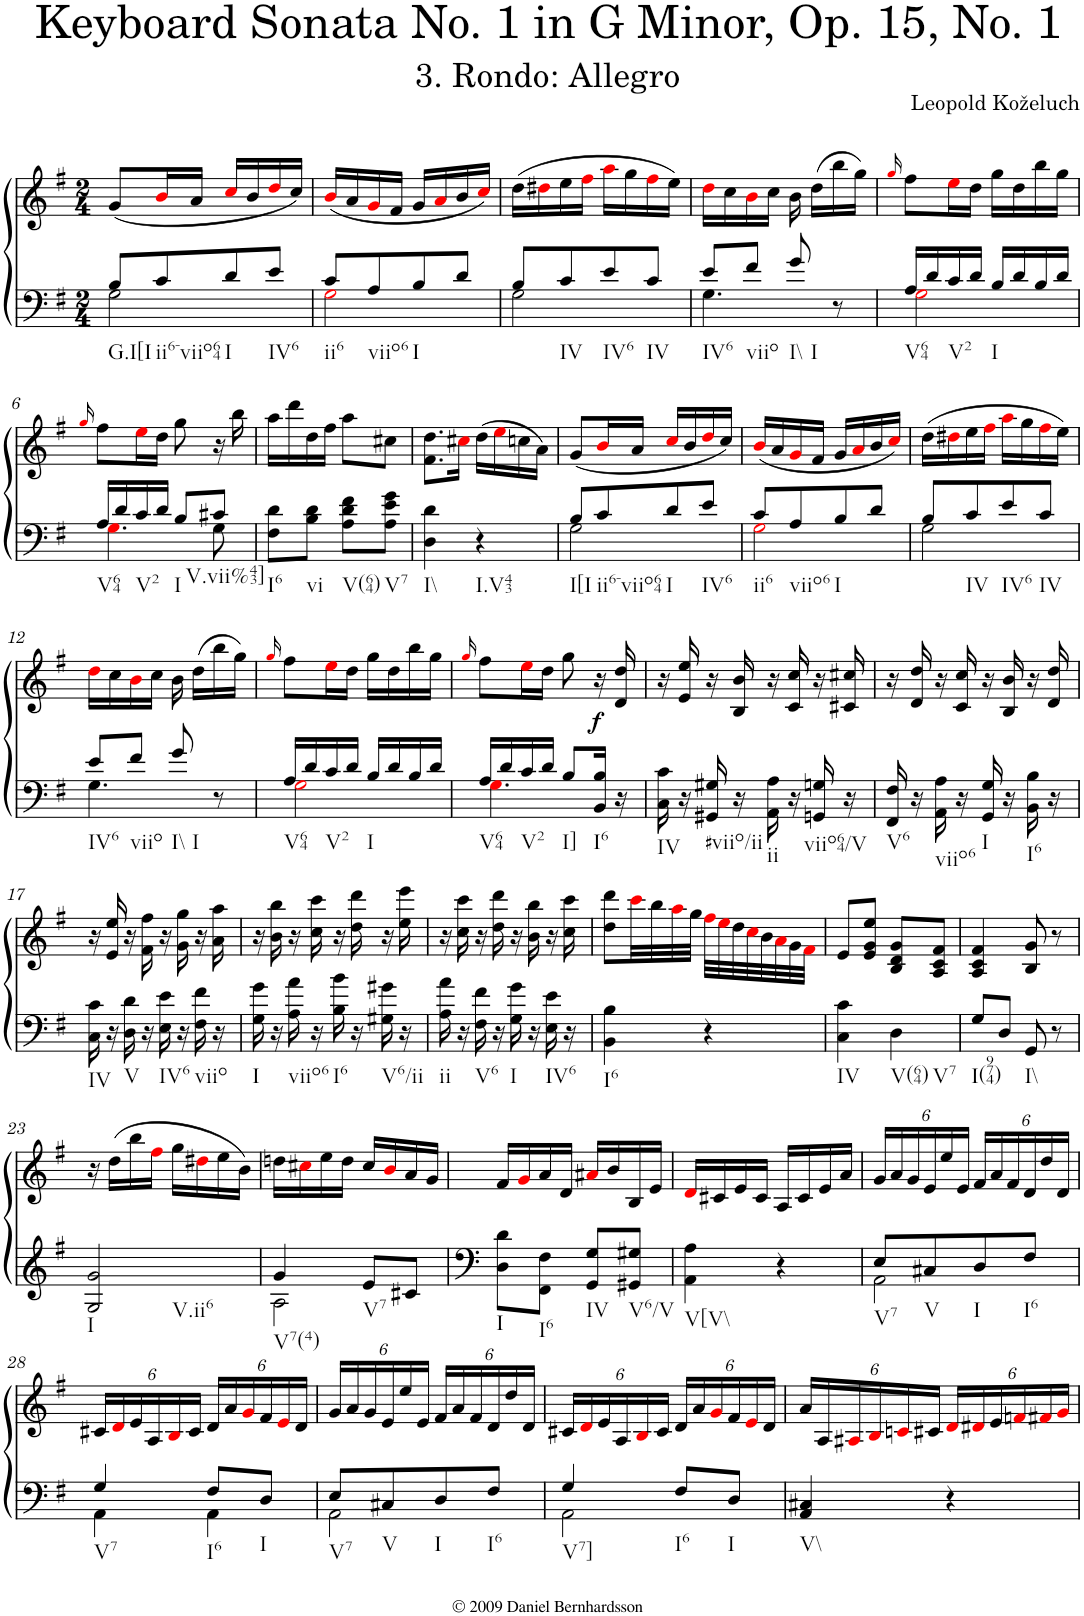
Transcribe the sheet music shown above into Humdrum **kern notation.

**kern	**kern	**dynam
*part1	*part1	*part1
*staff2	*staff1	*staff1/2
*I"Piano	*	*
*I'Pno.	*	*
*clefF4	*clefG2	*
*k[f#]	*k[f#]	*
*G:	*G:	*
*M2/4	*M2/4	*
=1	=1	=1
*^	*	*
!LO:TX:b:t=G.I[I	!	!	!
8B/L	2G\	(8g/L	.
!LO:TX:b:t=ii6-viio64	!	!	!
8c/	.	16bi/L	.
.	.	16a/JJ	.
!LO:TX:b:t=I	!	!	!
8d/	.	16cci/LL	.
.	.	16b/	.
!LO:TX:b:t=IV6	!	!	!
8e/J	.	16ddi/	.
.	.	16cc/JJ)	.
=2	=2	=2	=2
!LO:TX:b:t=ii6	!	!	!
8c/L	2Gi\	(16bi/LL	.
.	.	16a/	.
!LO:TX:b:t=viio6	!	!	!
8A/	.	16gi/	.
.	.	16f#/JJ	.
!LO:TX:b:t=I	!	!	!
8B/	.	16g/LL	.
.	.	16ai/	.
8d/J	.	16b/	.
.	.	16cci/JJ)	.
=3	=3	=3	=3
8B/L	2G\	(16dd\LL	.
.	.	16dd#Xi\	.
!LO:TX:b:t=IV	!	!	!
8c/	.	16ee\	.
.	.	16ff#i\JJ	.
!LO:TX:b:t=IV6	!	!	!
8e/	.	16aai\LL	.
.	.	16gg\	.
!LO:TX:b:t=IV	!	!	!
8c/J	.	16ff#i\	.
.	.	16ee\JJ)	.
=4	=4	=4	=4
!LO:TX:b:t=IV6	!	!	!
8e/L	4.G\	16ddi\LL	.
.	.	16cc\	.
!LO:TX:b:t=viio	!	!	!
8f#/J	.	16bi\	.
.	.	16cc\JJ	.
!LO:TX:b:t=I\\	!	!	!
!LO:TX:b:t=I	!	!	!
8g/	.	16b\	.
.	.	(16dd\LL	.
8r	8ryy	16bb\	.
.	.	16gg\JJ)	.
=5	=5	=5	=5
.	.	16qggi/	.
!LO:TX:b:t=V64	!	!	!
16A/LL	2Gi\	8ff#\L	.
16d/	.	.	.
!LO:TX:b:t=V2	!	!	!
16c/	.	16eei\L	.
16d/JJ	.	16dd\JJ	.
!LO:TX:b:t=I	!	!	!
16B/LL	.	16gg\LL	.
16d/	.	16dd\	.
16B/	.	16bb\	.
16d/JJ	.	16gg\JJ	.
!!LO:LB:g=z
=6	=6	=6	=6
.	.	16qggi/	.
!LO:TX:b:t=V64	!	!	!
16A/LL	4.Gi\	8ff#\L	.
16d/	.	.	.
!LO:TX:b:t=V2	!	!	!
16c/	.	16eei\L	.
16d/JJ	.	16dd\JJ	.
!LO:TX:b:t=I	!	!	!
8B/L	.	8gg\	.
!LO:TX:b:t=V.vii%43]	!	!	!
8c#X/J	8G\	16r	.
.	.	16bb\	.
*v	*v	*	*
=7	=7	=7
!LO:TX:b:t=I6	!	!
8F#\ 8d\L	16aa\LL	.
.	16ddd\	.
!LO:TX:b:t=vi	!	!
8B\ 8d\J	16dd\	.
.	16ff#\JJ	.
!LO:TX:b:t=V(64)	!	!
8A\ 8d\ 8f#\L	8aa\L	.
!LO:TX:b:t=V7	!	!
8A\ 8e\ 8g\J	8cc#X\J	.
=8	=8	=8
!LO:TX:b:t=I\\	!	!
4D\ 4d\	8.f#\ 8.dd\L	.
.	16cc#Xi\Jk	.
!LO:TX:b:t=I.V43	!	!
4r	(16dd\LL	.
.	16eei\	.
.	16ccn\	.
.	16a\JJ)	.
=9	=9	=9
*^	*	*
!LO:TX:b:t=I[I	!	!	!
8B/L	2G\	(8g/L	.
!LO:TX:b:t=ii6-viio64	!	!	!
8c/	.	16bi/L	.
.	.	16a/JJ	.
!LO:TX:b:t=I	!	!	!
8d/	.	16cci/LL	.
.	.	16b/	.
!LO:TX:b:t=IV6	!	!	!
8e/J	.	16ddi/	.
.	.	16cc/JJ)	.
=10	=10	=10	=10
!LO:TX:b:t=ii6	!	!	!
8c/L	2Gi\	(16bi/LL	.
.	.	16a/	.
!LO:TX:b:t=viio6	!	!	!
8A/	.	16gi/	.
.	.	16f#/JJ	.
!LO:TX:b:t=I	!	!	!
8B/	.	16g/LL	.
.	.	16ai/	.
8d/J	.	16b/	.
.	.	16cci/JJ)	.
=11	=11	=11	=11
8B/L	2G\	(16dd\LL	.
.	.	16dd#Xi\	.
!LO:TX:b:t=IV	!	!	!
8c/	.	16ee\	.
.	.	16ff#i\JJ	.
!LO:TX:b:t=IV6	!	!	!
8e/	.	16aai\LL	.
.	.	16gg\	.
!LO:TX:b:t=IV	!	!	!
8c/J	.	16ff#i\	.
.	.	16ee\JJ)	.
!!LO:LB:g=z
=12	=12	=12	=12
!LO:TX:b:t=IV6	!	!	!
8e/L	4.G\	16ddi\LL	.
.	.	16cc\	.
!LO:TX:b:t=viio	!	!	!
8f#/J	.	16bi\	.
.	.	16cc\JJ	.
!LO:TX:b:t=I\\	!	!	!
!LO:TX:b:t=I	!	!	!
8g/	.	16b\	.
.	.	(16dd\LL	.
8r	8ryy	16bb\	.
.	.	16gg\JJ)	.
=13	=13	=13	=13
.	.	16qggi/	.
!LO:TX:b:t=V64	!	!	!
16A/LL	2Gi\	8ff#\L	.
16d/	.	.	.
!LO:TX:b:t=V2	!	!	!
16c/	.	16eei\L	.
16d/JJ	.	16dd\JJ	.
!LO:TX:b:t=I	!	!	!
16B/LL	.	16gg\LL	.
16d/	.	16dd\	.
16B/	.	16bb\	.
16d/JJ	.	16gg\JJ	.
=14	=14	=14	=14
.	.	16qggi/	.
!LO:TX:b:t=V64	!	!	!
16A/LL	4.Gi\	8ff#\L	.
16d/	.	.	.
!LO:TX:b:t=V2	!	!	!
16c/	.	16eei\L	.
16d/JJ	.	16dd\JJ	.
!LO:TX:b:t=I]	!	!	!
8B/L	.	8gg\	.
!LO:TX:b:t=I6	!	!	!
!	!	!	!LO:DY:b
16BB/ 16B/Jk	8ryy	16r	f
16r	.	16d/ 16dd/	.
*v	*v	*	*
=15	=15	=15
!LO:TX:b:t=IV	!	!
16C\ 16c\	16r	.
16r	16e/ 16ee/	.
!LO:TX:b:t=#viio/ii	!	!
16GG#X/ 16G#X/	16r	.
16r	16B/ 16b/	.
!LO:TX:b:t=ii	!	!
16AA\ 16A\	16r	.
16r	16c/ 16cc/	.
!LO:TX:b:t=viio64/V	!	!
16GGn/ 16Gn/	16r	.
16r	16c#X/ 16cc#X/	.
=16	=16	=16
!LO:TX:b:t=V6	!	!
16FF#/ 16F#/	16r	.
16r	16d/ 16dd/	.
!LO:TX:b:t=viio6	!	!
16AA\ 16A\	16r	.
16r	16c/ 16cc/	.
!LO:TX:b:t=I	!	!
16GG/ 16G/	16r	.
16r	16B/ 16b/	.
!LO:TX:b:t=I6	!	!
16BB\ 16B\	16r	.
16r	16d/ 16dd/	.
!!LO:LB:g=z
=17	=17	=17
!LO:TX:b:t=IV	!	!
16C\ 16c\	16r	.
16r	16e/ 16ee/	.
!LO:TX:b:t=V	!	!
16D\ 16d\	16r	.
16r	16f#\ 16ff#\	.
!LO:TX:b:t=IV6	!	!
16E\ 16e\	16r	.
16r	16g\ 16gg\	.
!LO:TX:b:t=viio	!	!
16F#\ 16f#\	16r	.
16r	16a\ 16aa\	.
=18	=18	=18
!LO:TX:b:t=I	!	!
16G\ 16g\	16r	.
16r	16b\ 16bb\	.
!LO:TX:b:t=viio6	!	!
16A\ 16a\	16r	.
16r	16cc\ 16ccc\	.
!LO:TX:b:t=I6	!	!
16B\ 16b\	16r	.
16r	16dd\ 16ddd\	.
!LO:TX:b:t=V6/ii	!	!
16G#X\ 16g#X\	16r	.
16r	16ee\ 16eee\	.
=19	=19	=19
!LO:TX:b:t=ii	!	!
16A\ 16a\	16r	.
16r	16cc\ 16ccc\	.
!LO:TX:b:t=V6	!	!
16F#\ 16f#\	16r	.
16r	16dd\ 16ddd\	.
!LO:TX:b:t=I	!	!
16G\ 16g\	16r	.
16r	16b\ 16bb\	.
!LO:TX:b:t=IV6	!	!
16E\ 16e\	16r	.
16r	16cc\ 16ccc\	.
=20	=20	=20
!LO:TX:b:t=I6	!	!
4BB\ 4B\	8dd\ 8ddd\L	.
.	32ccci\LL	.
.	32bb\	.
.	32aai\	.
.	32gg\JJJ	.
4r	32ff#i\LLL	.
.	32eei\	.
.	32dd\	.
.	32cci\	.
.	32b\	.
.	32ai\	.
.	32g\	.
.	32f#i\JJJ	.
=21	=21	=21
!LO:TX:b:t=IV	!	!
4C\ 4c\	8e/L	.
.	8e/ 8g/ 8ee/J	.
!LO:TX:b:t=V(64)	!	!
!LO:TX:b:t=V7	!	!
4D\	8B/ 8d/ 8g/L	.
.	8A/ 8c/ 8f#/J	.
=22	=22	=22
!LO:TX:b:t=I(974)	!	!
8G/L	4A/ 4c/ 4f#/	.
8D/J	.	.
!LO:TX:b:t=I\\	!	!
8GG/	8B/ 8g/	.
8r	8r	.
!!LO:LB:g=z
=23	=23	=23
!LO:TX:b:t=I	!	!
!LO:TX:b:t=V.ii6	!	!
2G/ 2g/	16r	.
.	(16dd\LL	.
.	16bb\	.
.	16ff#i\JJ	.
.	16gg\LL	.
.	16dd#Xi\	.
.	16ee\	.
.	16b\JJ)	.
=24	=24	=24
*^	*	*
!LO:TX:b:t=V7(4)	!	!	!
4g/	2A\	16ddn\LL	.
.	.	16cc#Xi\	.
.	.	16ee\	.
.	.	16dd\JJ	.
!LO:TX:b:t=V7	!	!	!
8e/L	.	16cc#/LL	.
.	.	16bi/	.
8c#X/J	.	16a/	.
.	.	16g/JJ	.
*v	*v	*	*
=25	=25	=25
!LO:TX:b:t=I	!	!
8D\ 8d\L	16f#/LL	.
.	16gi/	.
!LO:TX:b:t=I6	!	!
8FF#\ 8F#\J	16a/	.
.	16d/JJ	.
!LO:TX:b:t=IV	!	!
8GG/ 8G/L	16a#Xi/LL	.
.	16b/	.
!LO:TX:b:t=V6/V	!	!
8GG#X/ 8G#X/J	16B/	.
.	16e/JJ	.
=26	=26	=26
!LO:TX:b:t=V[V\\	!	!
4AA\ 4A\	16di/LL	.
.	16c#X/	.
.	16e/	.
.	16c#/JJ	.
4r	16A/LL	.
.	16c#/	.
.	16e/	.
.	16a/JJ	.
=27	=27	=27
*^	*	*
*	*	*Xbrackettup	*
!LO:TX:b:t=V7	!	!	!
8E/L	2AA\	24g/LL	.
.	.	24a/	.
.	.	24g/	.
!LO:TX:b:t=V	!	!	!
8C#X/	.	24e/	.
.	.	24ee/	.
.	.	24e/JJ	.
!LO:TX:b:t=I	!	!	!
8D/	.	24f#/LL	.
.	.	24a/	.
.	.	24f#/	.
!LO:TX:b:t=I6	!	!	!
8F#/J	.	24d/	.
.	.	24dd/	.
.	.	24d/JJ	.
!!LO:LB:g=z
=28	=28	=28	=28
!LO:TX:b:t=V7	!	!	!
4G/	4AA\	24c#X/LL	.
.	.	24di/	.
.	.	24e/	.
.	.	24A/	.
.	.	24Bi/	.
.	.	24c#/JJ	.
!LO:TX:b:t=I6	!	!	!
8F#/L	4AA\	24d/LL	.
.	.	24a/	.
.	.	24gi/	.
!LO:TX:b:t=I	!	!	!
8D/J	.	24f#/	.
.	.	24ei/	.
.	.	24d/JJ	.
=29	=29	=29	=29
!LO:TX:b:t=V7	!	!	!
8E/L	2AA\	24g/LL	.
.	.	24a/	.
.	.	24g/	.
!LO:TX:b:t=V	!	!	!
8C#X/	.	24e/	.
.	.	24ee/	.
.	.	24e/JJ	.
!LO:TX:b:t=I	!	!	!
8D/	.	24f#/LL	.
.	.	24a/	.
.	.	24f#/	.
!LO:TX:b:t=I6	!	!	!
8F#/J	.	24d/	.
.	.	24dd/	.
.	.	24d/JJ	.
=30	=30	=30	=30
!LO:TX:b:t=V7]	!	!	!
4G/	2AA\	24c#X/LL	.
.	.	24di/	.
.	.	24e/	.
.	.	24A/	.
.	.	24Bi/	.
.	.	24c#/JJ	.
!LO:TX:b:t=I6	!	!	!
8F#/L	.	24d/LL	.
.	.	24a/	.
.	.	24gi/	.
!LO:TX:b:t=I	!	!	!
8D/J	.	24f#/	.
.	.	24ei/	.
.	.	24d/JJ	.
=31	=31	=31	=31
!LO:TX:b:t=V\\	!	!	!
4AA/ 4C#X/	4ryy	24a/LL	.
.	.	24A/	.
.	.	24A#Xi/	.
.	.	24Bi/	.
.	.	24cni/	.
.	.	24c#X/JJ	.
4r	4ryy	24di/LL	.
.	.	24d#Xi/	.
.	.	24e/	.
.	.	24fni/	.
.	.	24f#Xi/	.
.	.	24gi/JJ	.
*v	*v	*	*
=	=	=
*-	*-	*-
